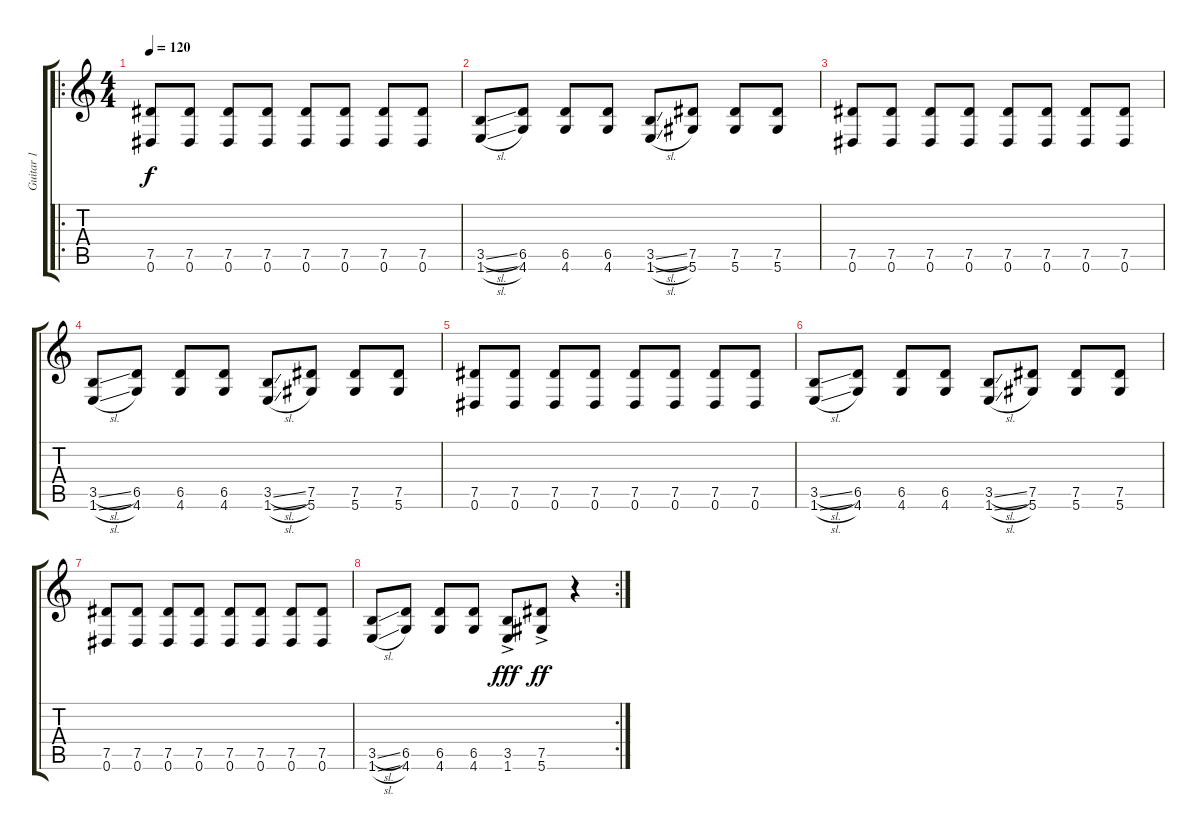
\track ("Guitar 1" "Guitar 1") {instrument distortionguitar}
\staff {score tabs}
\tuning (Eb4 Bb3 Gb3 Db3 Ab2 Eb2) {hide}
\ro
\ts (4 4)
\tempo 120
\clef g2
\ks c
(7.5 0.6).8{dy f} (7.5 0.6).8 (7.5 0.6).8 (7.5 0.6).8 (7.5 0.6).8 (7.5 0.6).8 (7.5 0.6).8 (7.5 0.6).8 |
(3.5{sl} 1.6{sl}).8 (6.5 4.6).8 (6.5 4.6).8 (6.5 4.6).8 (3.5{sl} 1.6{sl}).8 (7.5 5.6).8 (7.5 5.6).8 (7.5 5.6).8 |
(7.5 0.6).8 (7.5 0.6).8 (7.5 0.6).8 (7.5 0.6).8 (7.5 0.6).8 (7.5 0.6).8 (7.5 0.6).8 (7.5 0.6).8 |
(3.5{sl} 1.6{sl}).8 (6.5 4.6).8 (6.5 4.6).8 (6.5 4.6).8 (3.5{sl} 1.6{sl}).8 (7.5 5.6).8 (7.5 5.6).8 (7.5 5.6).8 |
(7.5 0.6).8 (7.5 0.6).8 (7.5 0.6).8 (7.5 0.6).8 (7.5 0.6).8 (7.5 0.6).8 (7.5 0.6).8 (7.5 0.6).8 |
(3.5{sl} 1.6{sl}).8 (6.5 4.6).8 (6.5 4.6).8 (6.5 4.6).8 (3.5{sl} 1.6{sl}).8 (7.5 5.6).8 (7.5 5.6).8 (7.5 5.6).8 |
(7.5 0.6).8 (7.5 0.6).8 (7.5 0.6).8 (7.5 0.6).8 (7.5 0.6).8 (7.5 0.6).8 (7.5 0.6).8 (7.5 0.6).8 |
\rc 2
(3.5{sl} 1.6{sl}).8 (6.5 4.6).8 (6.5 4.6).8 (6.5 4.6).8 (3.5{ac} 1.6{ac}).8{dy fff} (7.5{ac} 5.6{ac}).8{dy ff} r.4
